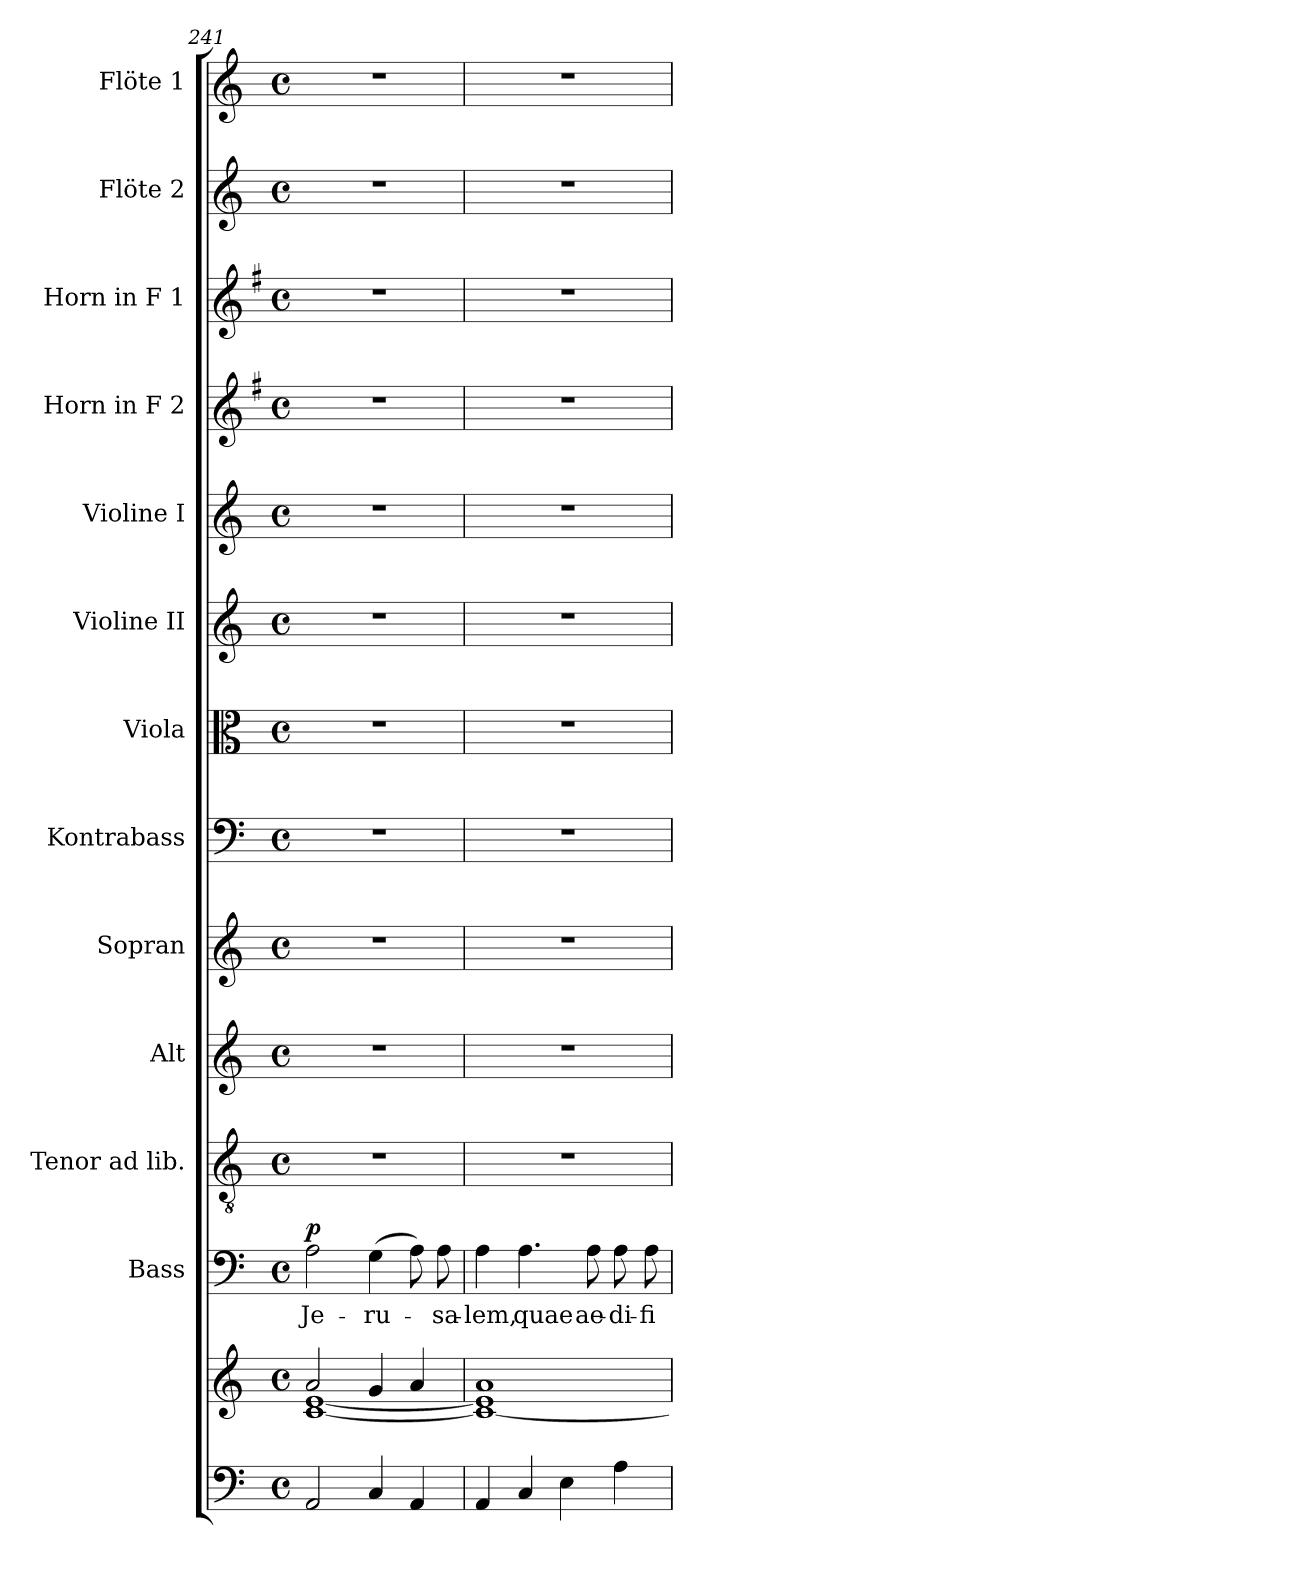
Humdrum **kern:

**kern	**kern	**kern	**text	**dynam	**kern	**kern	**kern	**kern	**kern	**kern	**kern	**kern	**kern	**kern	**kern
*part13	*part13	*part12	*part12	*part12	*part11	*part10	*part9	*part8	*part7	*part6	*part5	*part4	*part3	*part2	*part1
*staff14	*staff13	*staff12	*staff12	*staff12	*staff11	*staff10	*staff9	*staff8	*staff7	*staff6	*staff5	*staff4	*staff3	*staff2	*staff1
*	*	*I"Bass	*	*	*I"Tenor ad lib.	*I"Alt	*I"Sopran	*I"Kontrabass	*I"Viola	*I"Violine II	*I"Violine I	*I"Horn in F 2	*I"Horn in F 1	*I"Flöte 2	*I"Flöte 1
*	*	*I'B.	*	*	*I'T.	*I'A.	*I'S.	*I'Kb.	*I'Vla.	*I'Vl. II	*I'Vl. I	*	*	*I'Fl. 2	*I'Fl. 1
*clefF4	*clefG2	*clefF4	*	*	*clefGv2	*clefG2	*clefG2	*clefF4	*clefC3	*clefG2	*clefG2	*clefG2	*clefG2	*clefG2	*clefG2
*	*	*	*	*	*	*	*	*ITrd7c12	*	*	*	*ITrd4c7	*ITrd4c7	*	*
*k[]	*k[]	*k[]	*	*	*k[]	*k[]	*k[]	*k[]	*k[]	*k[]	*k[]	*k[]	*k[]	*k[]	*k[]
*C:	*C:	*C:	*	*	*C:	*C:	*C:	*C:	*C:	*C:	*C:	*C:	*C:	*C:	*C:
*M4/4	*M4/4	*M4/4	*	*	*M4/4	*M4/4	*M4/4	*M4/4	*M4/4	*M4/4	*M4/4	*M4/4	*M4/4	*M4/4	*M4/4
*met(c)	*met(c)	*met(c)	*	*	*met(c)	*met(c)	*met(c)	*met(c)	*met(c)	*met(c)	*met(c)	*met(c)	*met(c)	*met(c)	*met(c)
=241	=241	=241	=241	=241	=241	=241	=241	=241	=241	=241	=241	=241	=241	=241	=241
*	*^	*	*	*	*	*	*	*	*	*	*	*	*	*	*
!	!	!	!	!LO:LY:b	!LO:DY:a	!	!	!	!	!	!	!	!	!	!	!
2AA/	2a/	[<1c [<1e	2A\	Je-	p	1r	1r	1r	1r	1r	1r	1r	1r	1r	1r	1r
!	!	!	!	!LO:LY:b	!	!	!	!	!	!	!	!	!	!	!	!
4C/	4g/	.	(>4G\	-ru-	.	.	.	.	.	.	.	.	.	.	.	.
4AA/	4a/	.	8A\)	.	.	.	.	.	.	.	.	.	.	.	.	.
!	!	!	!	!LO:LY:b	!	!	!	!	!	!	!	!	!	!	!	!
.	.	.	8A\	-sa-	.	.	.	.	.	.	.	.	.	.	.	.
=242	=242	=242	=242	=242	=242	=242	=242	=242	=242	=242	=242	=242	=242	=242	=242	=242
!	!	!	!	!LO:LY:b	!	!	!	!	!	!	!	!	!	!	!	!
4AA/	1a	1c_ 1e]	4A\	-lem,	.	1r	1r	1r	1r	1r	1r	1r	1r	1r	1r	1r
!	!	!	!	!LO:LY:b	!	!	!	!	!	!	!	!	!	!	!	!
4C/	.	.	4.A\	quae	.	.	.	.	.	.	.	.	.	.	.	.
4E\	.	.	.	.	.	.	.	.	.	.	.	.	.	.	.	.
!	!	!	!	!LO:LY:b	!	!	!	!	!	!	!	!	!	!	!	!
.	.	.	8A\	ae-	.	.	.	.	.	.	.	.	.	.	.	.
!	!	!	!	!LO:LY:b	!	!	!	!	!	!	!	!	!	!	!	!
4A\	.	.	8A\	-di-	.	.	.	.	.	.	.	.	.	.	.	.
!	!	!	!	!LO:LY:b	!	!	!	!	!	!	!	!	!	!	!	!
.	.	.	8A\	-fi-	.	.	.	.	.	.	.	.	.	.	.	.
*	*v	*v	*	*	*	*	*	*	*	*	*	*	*	*	*	*
=	=	=	=	=	=	=	=	=	=	=	=	=	=	=	=
*-	*-	*-	*-	*-	*-	*-	*-	*-	*-	*-	*-	*-	*-	*-	*-
